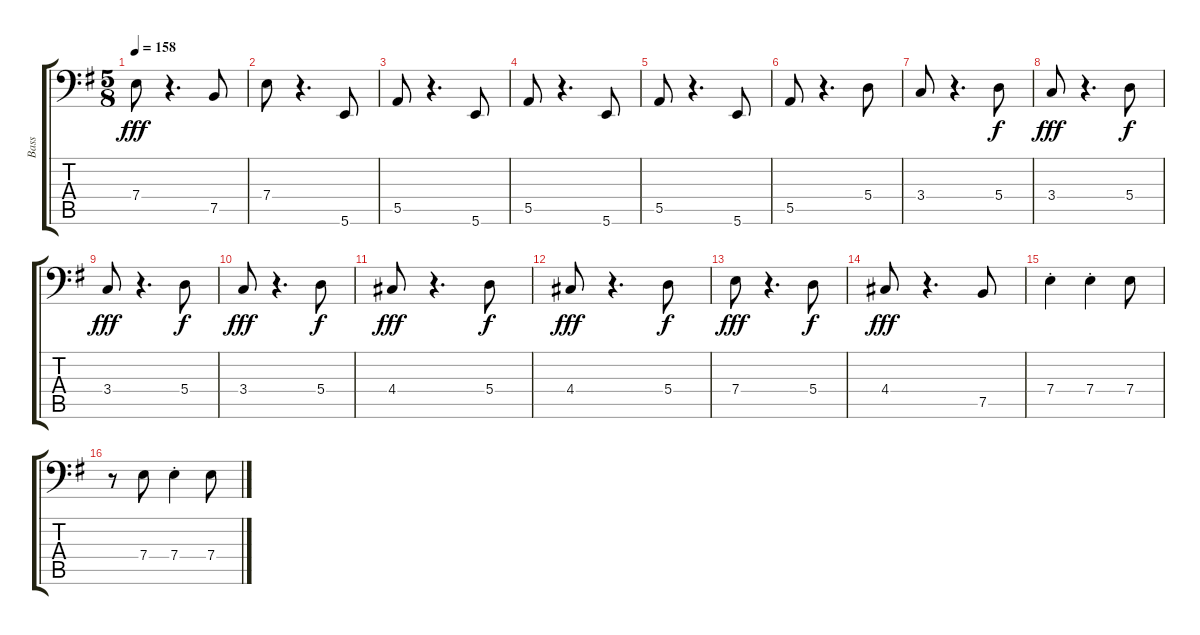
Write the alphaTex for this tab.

\track ("Bass" "Bass") {instrument slapbass2}
\staff {score tabs}
\tuning (B2 G2 D2 A1 E1 B0) {hide}
\ts (5 8)
\tempo 158
\clef f4
\ks g
7.4.8{dy fff} r.4{d} 7.5.8 |
7.4.8 r.4{d} 5.6.8 |
5.5.8 r.4{d} 5.6.8 |
5.5.8 r.4{d} 5.6.8 |
5.5.8 r.4{d} 5.6.8 |
5.5.8 r.4{d} 5.4.8 |
3.4.8 r.4{d} 5.4.8{dy f} |
3.4.8{dy fff} r.4{d} 5.4.8{dy f} |
3.4.8{dy fff} r.4{d} 5.4.8{dy f} |
3.4.8{dy fff} r.4{d} 5.4.8{dy f} |
4.4.8{dy fff} r.4{d} 5.4.8{dy f} |
4.4.8{dy fff} r.4{d} 5.4.8{dy f} |
7.4.8{dy fff} r.4{d} 5.4.8{dy f} |
4.4.8{dy fff} r.4{d} 7.5.8 |
7.4{st}.4 7.4{st}.4 7.4.8 |
r.8 7.4.8 7.4{st}.4 7.4.8
